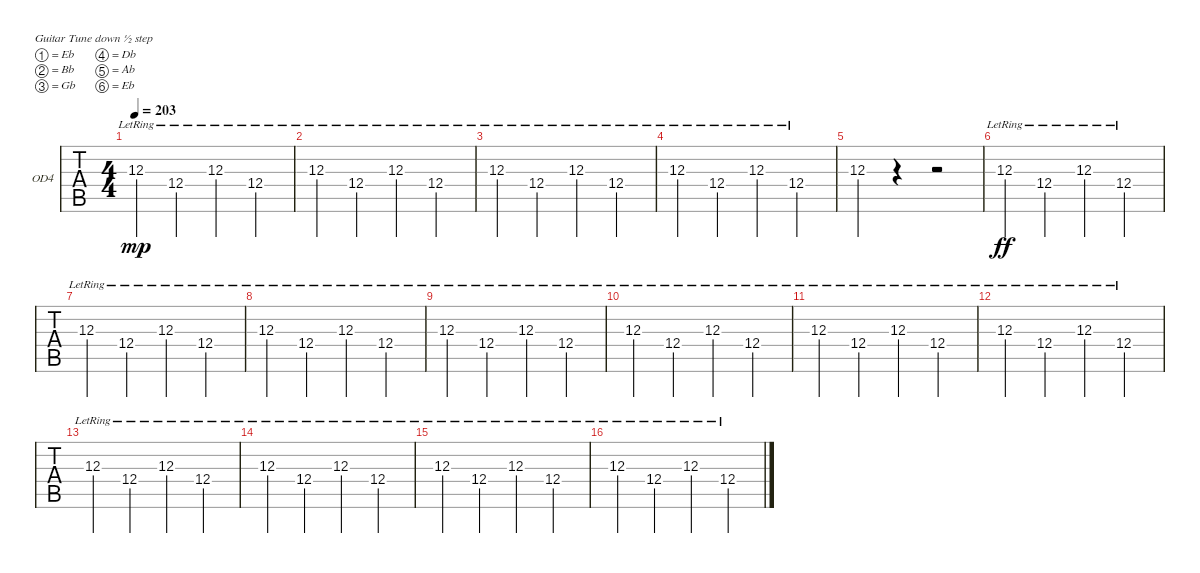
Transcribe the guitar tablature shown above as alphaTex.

\defaultSystemsLayout 4
\bracketExtendMode groupsimilarinstruments
\firstSystemTrackNameOrientation horizontal
\otherSystemsTrackNameOrientation horizontal
\track ("Extra Guitar Four" "OD4") {instrument electricguitarclean}
\staff {tabs}
\tuning (Eb4 Bb3 Gb3 Db3 Ab2 Eb2)
\ts (4 4)
\tempo 203
\clef g2
\ks c
12.3{lr}.4{dy mp} 12.4{lr}.4 12.3{lr}.4 12.4{lr}.4 |
12.3{lr}.4 12.4{lr}.4 12.3{lr}.4 12.4{lr}.4 |
12.3{lr}.4 12.4{lr}.4 12.3{lr}.4 12.4{lr}.4 |
12.3{lr}.4 12.4{lr}.4 12.3{lr}.4 12.4{lr}.4 |
12.3.4 r.4 r.2 |
12.3{lr}.4{dy ff} 12.4{lr}.4 12.3{lr}.4 12.4{lr}.4 |
12.3{lr}.4 12.4{lr}.4 12.3{lr}.4 12.4{lr}.4 |
12.3{lr}.4 12.4{lr}.4 12.3{lr}.4 12.4{lr}.4 |
12.3{lr}.4 12.4{lr}.4 12.3{lr}.4 12.4{lr}.4 |
12.3{lr}.4 12.4{lr}.4 12.3{lr}.4 12.4{lr}.4 |
12.3{lr}.4 12.4{lr}.4 12.3{lr}.4 12.4{lr}.4 |
12.3{lr}.4 12.4{lr}.4 12.3{lr}.4 12.4{lr}.4 |
12.3{lr}.4 12.4{lr}.4 12.3{lr}.4 12.4{lr}.4 |
12.3{lr}.4 12.4{lr}.4 12.3{lr}.4 12.4{lr}.4 |
12.3{lr}.4 12.4{lr}.4 12.3{lr}.4 12.4{lr}.4 |
12.3{lr}.4 12.4{lr}.4 12.3{lr}.4 12.4{lr}.4
